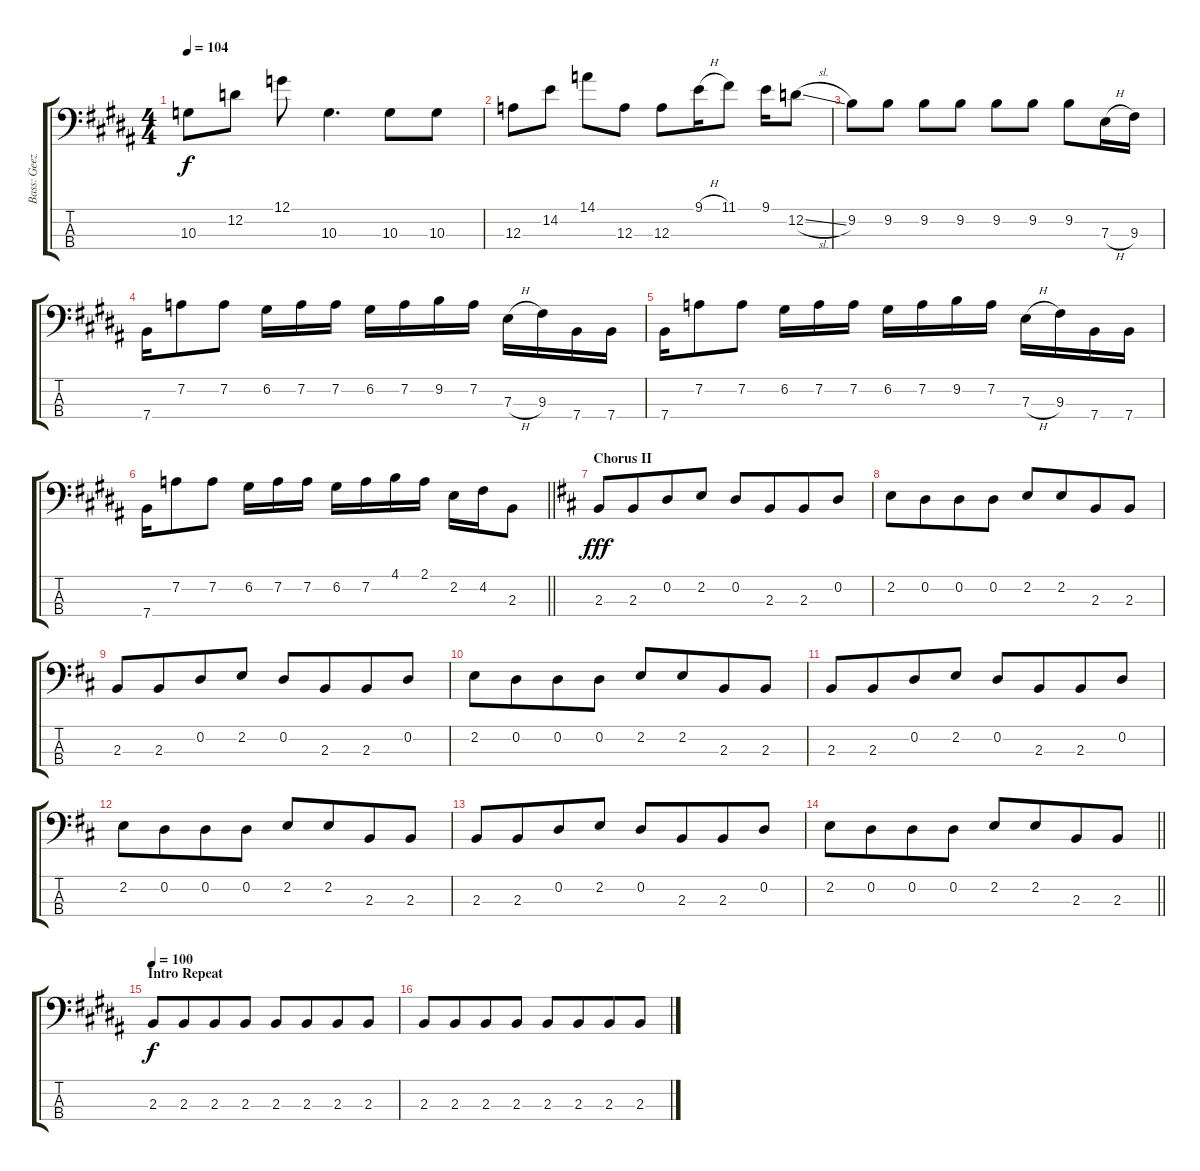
\track ("Bass: Geezer" "Bass: Geez") {instrument electricbassfinger}
\staff {score tabs}
\tuning (G2 D2 A1 E1) {hide}
\ts (4 4)
\tempo 104
\clef f4
\ks b
10.3.8{dy f} 12.2.8 12.1.8 10.3.4{d} 10.3.8 10.3.8 |
12.3.8 14.2.8 14.1.8 12.3.8 12.3.8 9.1{h}.16 11.1.8 9.1.16 12.2{sl}.8 |
9.2.8 9.2.8 9.2.8 9.2.8 9.2.8 9.2.8 9.2.8 7.3{h}.16 9.3.16 |
7.4.16 7.2.8 7.2.8 6.2.16 7.2.16 7.2.16 6.2.16 7.2.16 9.2.16 7.2.16 7.3{h}.16 9.3.16 7.4.16 7.4.16 |
7.4.16 7.2.8 7.2.8 6.2.16 7.2.16 7.2.16 6.2.16 7.2.16 9.2.16 7.2.16 7.3{h}.16 9.3.16 7.4.16 7.4.16 |
\barLineRight lightlight
7.4.16 7.2.8 7.2.8 6.2.16 7.2.16 7.2.16 6.2.16 7.2.16 4.1.16 2.1.16 2.2.16 4.2.16 2.3.8 |
\section ("" "Chorus II")
\ks d
2.3.8{dy fff} 2.3.8{beam merge} 0.2.8 2.2.8 0.2.8 2.3.8{beam merge} 2.3.8 0.2.8 |
2.2.8 0.2.8{beam merge} 0.2.8 0.2.8 2.2.8 2.2.8{beam merge} 2.3.8 2.3.8 |
2.3.8 2.3.8{beam merge} 0.2.8 2.2.8 0.2.8 2.3.8{beam merge} 2.3.8 0.2.8 |
2.2.8 0.2.8{beam merge} 0.2.8 0.2.8 2.2.8 2.2.8{beam merge} 2.3.8 2.3.8 |
2.3.8 2.3.8{beam merge} 0.2.8 2.2.8 0.2.8 2.3.8{beam merge} 2.3.8 0.2.8 |
2.2.8 0.2.8{beam merge} 0.2.8 0.2.8 2.2.8 2.2.8{beam merge} 2.3.8 2.3.8 |
2.3.8 2.3.8{beam merge} 0.2.8 2.2.8 0.2.8 2.3.8{beam merge} 2.3.8 0.2.8 |
\barLineRight lightlight
2.2.8 0.2.8{beam merge} 0.2.8 0.2.8 2.2.8 2.2.8{beam merge} 2.3.8 2.3.8 |
\section ("" "Intro Repeat")
\tempo 100
\ks b
2.3.8{dy f} 2.3.8{beam merge} 2.3.8 2.3.8 2.3.8 2.3.8{beam merge} 2.3.8 2.3.8 |
2.3.8 2.3.8{beam merge} 2.3.8 2.3.8 2.3.8 2.3.8{beam merge} 2.3.8 2.3.8
